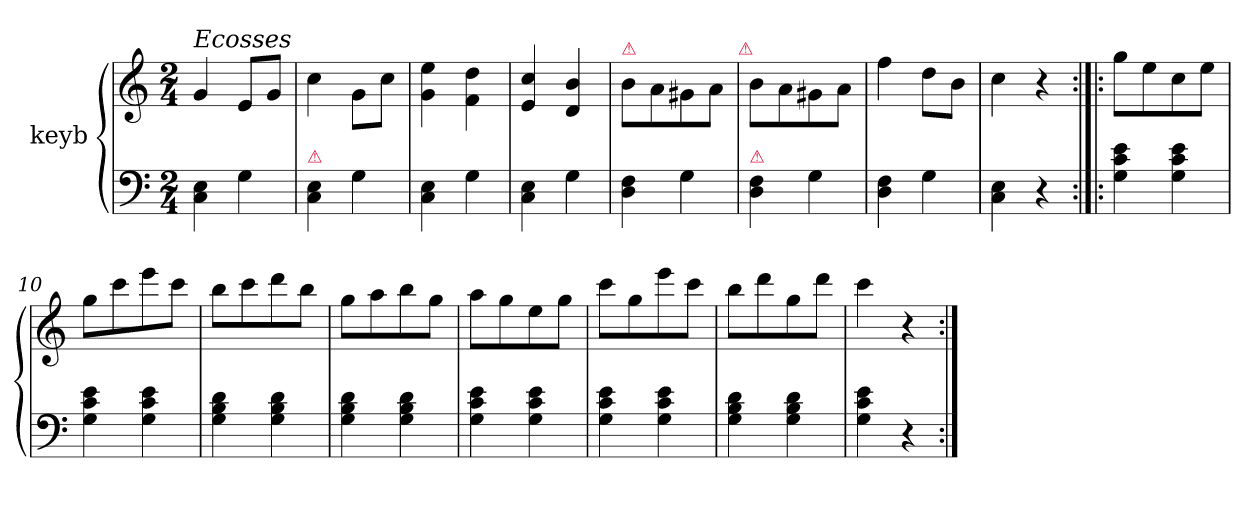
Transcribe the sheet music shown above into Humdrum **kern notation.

**kern	**kern
*part2	*part1
*staff2	*staff1
*I"keyb	*
*clefF4	*clefG2
*k[]	*k[]
*M2/4	*M2/4
=1	=1
!	!LO:TX:a:i:t=Ecosses
4C\ 4E\	4g/
4G\	8e/L
.	8g/J
=2	=2
!LO:TX:a:color=crimson:t=⚠	!
4C\ 4E\	4cc\
4G\	8g\L
.	8cc\J
=3	=3
4C\ 4E\	4g\ 4ee\
4G\	4f\ 4dd\
=4	=4
4C\ 4E\	4e/ 4cc/
4G\	4d/ 4b/
=5	=5
!	!LO:TX:a:color=crimson:t=⚠
4D\ 4F\	8b\L
.	8a\
4G\	8g#X\
.	8a\J
!	!LO:TX:a:color=crimson:t=⚠
=6	=6
!LO:TX:a:color=crimson:t=⚠	!
4D\ 4F\	8b\L
.	8a\
4G\	8g#X\
.	8a\J
=7	=7
4D\ 4F\	4ff\
4G\	8dd\L
.	8b\J
=8	=8
4C\ 4E\	4cc\
4r	4r
=9:|!|:	=9:|!|:
4G\ 4c\ 4e\	8gg\L
.	8ee\
4G\ 4c\ 4e\	8cc\
.	8ee\J
=10	=10
4G\ 4c\ 4e\	8gg\L
.	8ccc\
4G\ 4c\ 4e\	8eee\
.	8ccc\J
=11	=11
4G\ 4B\ 4d\	8bb\L
.	8ccc\
4G\ 4B\ 4d\	8ddd\
.	8bb\J
=12	=12
4G\ 4B\ 4d\	8gg\L
.	8aa\
4G\ 4B\ 4d\	8bb\
.	8gg\J
=13	=13
4G\ 4c\ 4e\	8aa\L
.	8gg\
4G\ 4c\ 4e\	8ee\
.	8gg\J
=14	=14
4G\ 4c\ 4e\	8ccc\L
.	8gg\
4G\ 4c\ 4e\	8eee\
.	8ccc\J
=15	=15
4G\ 4B\ 4d\	8bb\L
.	8ddd\
4G\ 4B\ 4d\	8gg\
.	8ddd\J
=16	=16
4G\ 4c\ 4e\	4ccc\
4r	4r
=:|!	=:|!
*-	*-
